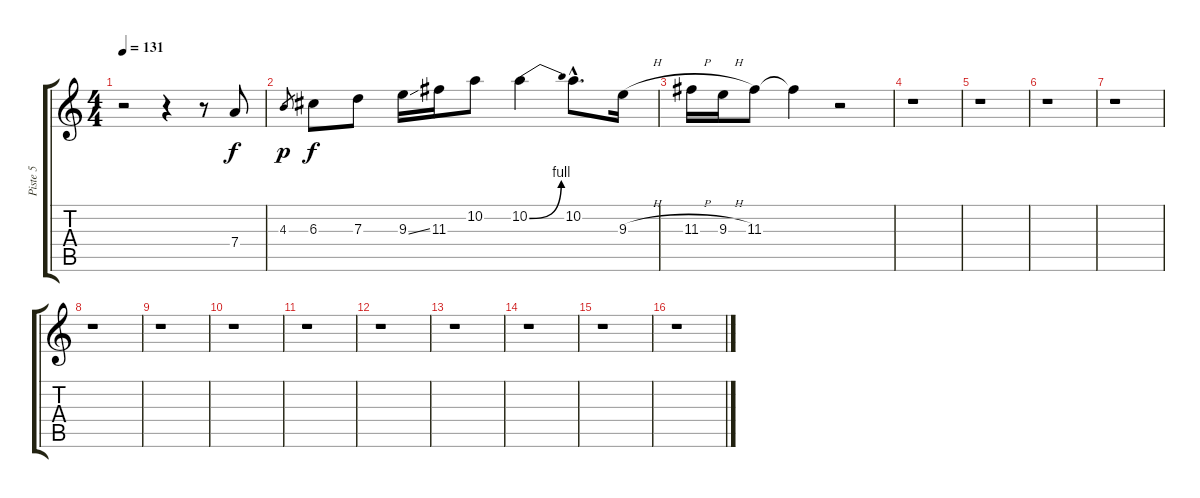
\track ("Piste 5" "Piste 5") {instrument electricguitarjazz}
\staff {score tabs}
\tuning (E4 B3 G3 D3 A2 E2) {hide}
\ts (4 4)
\tempo 131
\clef g2
\ks c
r.2{dy f} r.4 r.8 7.4.8 |
4.3.8{gr dy p} 6.3.8{dy f} 7.3.8 9.3{ss}.16 11.3.16 10.2.8 10.2{be (bend 0 0 60 4)}.4 10.2{hac}.8{d} 9.3{h}.16 |
11.3{h}.16 9.3{h}.16 11.3.8 11.3{t}.4 r.2 |
r.1 |
r.1 |
r.1 |
r.1 |
r.1 |
r.1 |
r.1 |
r.1 |
r.1 |
r.1 |
r.1 |
r.1 |
r.1
